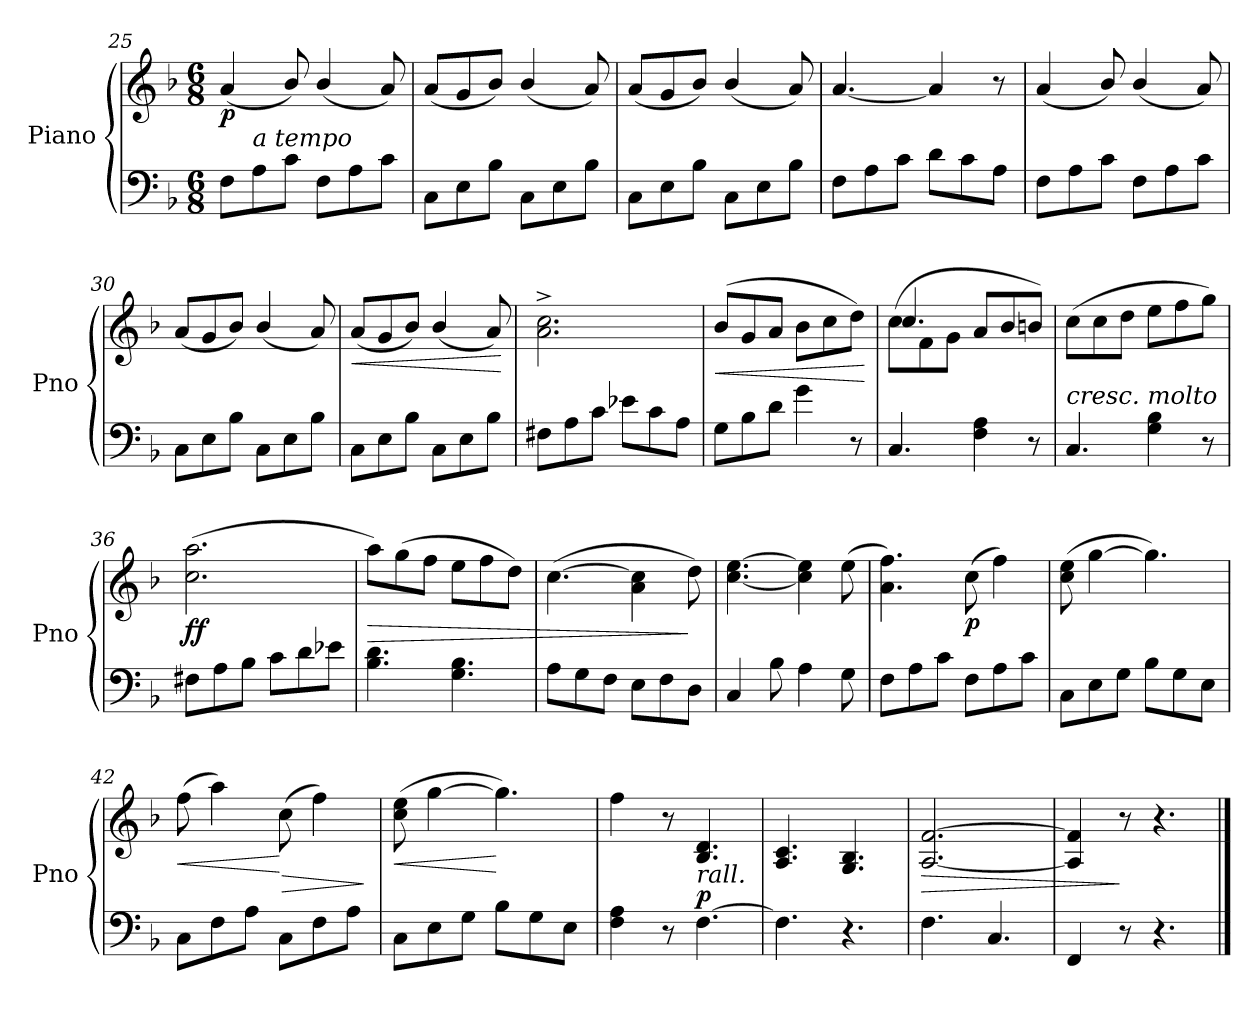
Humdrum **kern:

**kern	**kern	**dynam
*part1	*part1	*part1
*staff2	*staff1	*staff1/2
*I"Piano	*	*
*I'Pno	*	*
!!LO:LB:g=z
*clefF4	*clefG2	*
*k[b-]	*k[b-]	*
*F:	*F:	*
*M6/8	*M6/8	*
=25	=25	=25
!	!	!LO:DY:b
8F\L	(<4a/	p
!LO:TX:a:i:t=a tempo	!	!
8A\	.	.
8c\J	8b-/)	.
8F\L	(<4b-/	.
8A\	.	.
8c\J	8a/)	.
=26	=26	=26
8C\L	(<8a/L	.
8E\	8g/	.
8B-\J	8b-/J)	.
8C\L	(<4b-/	.
8E\	.	.
8B-\J	8a/)	.
=27	=27	=27
8C\L	(<8a/L	.
8E\	8g/	.
8B-\J	8b-/J)	.
8C\L	(<4b-/	.
8E\	.	.
8B-\J	8a/)	.
=28	=28	=28
8F\L	[4.a/	.
8A\	.	.
8c\J	.	.
8d\L	4a/]	.
8c\	.	.
8A\J	8r	.
=29	=29	=29
8F\L	(<4a/	.
8A\	.	.
8c\J	8b-/)	.
8F\L	(<4b-/	.
8A\	.	.
8c\J	8a/)	.
!!LO:LB:g=z
=30	=30	=30
8C\L	(<8a/L	.
8E\	8g/	.
8B-\J	8b-/J)	.
8C\L	(<4b-/	.
8E\	.	.
8B-\J	8a/)	.
=31	=31	=31
!	!	!LO:HP:b
8C\L	(<8a/L	<
8E\	8g/	.
8B-\J	8b-/J)	.
8C\L	(<4b-/	.
8E\	.	.
8B-\J	8a/)	.
.	.	[
=32	=32	=32
8F#X\L	2.a\^ 2.cc\^	.
8A\	.	.
8c\J	.	.
8e-X\L	.	.
8c\	.	.
8A\J	.	.
=33	=33	=33
!	!	!LO:HP:b
8G\L	(>8b-/L	<
8B-\	8g/	.
8d\J	8a/J	.
4g\	8b-\L	.
.	8cc\	.
8r	8dd\J)	.
.	.	[
!!LO:LB:g=z
=34	=34	=34
*	*^	*
!	!LO:N:head=solid	!LO:N:head=solid	!
4.C/	(<8cc\L	4.cc/	.
.	8f\	.	.
.	8g\J	.	.
4F\ 4A\	8a/L	8ryy	.
.	8b-/	4ryy	.
8r	8bn/J)	.	.
*	*v	*v	*
=35	=35	=35
!LO:TX:a:i:t=cresc. molto	!	!
4.C/	(>8cc\L	.
.	8cc\	.
.	8dd\J	.
4G\ 4B-\	8ee\L	.
.	8ff\	.
8r	8gg\J)	.
=36	=36	=36
!	!	!LO:DY:b
8F#X\L	(>2.cc\ 2.aa\	ff
8A\	.	.
8B-\J	.	.
8c\L	.	.
8d\	.	.
8e-X\J	.	.
=37	=37	=37
!	!	!LO:HP:b
4.B-\ 4.d\	8aa\L)	>
.	(>8gg\	.
.	8ff\J	.
4.G\ 4.B-\	8ee\L	.
.	8ff\	.
.	8dd\J)	.
!!LO:LB:g=z
=38	=38	=38
8A\L	(>[4.cc\	.
8G\	.	.
8F\J	.	.
8E\L	4a\ 4cc\]	.
8F\	.	.
8D\J	8dd\)	]
=39	=39	=39
4C/	[4.cc\ [4.ee\	.
8B-\	.	.
4A\	4cc\] 4ee\]	.
8G\	(>8ee\	.
=40	=40	=40
8F\L	4.a\ 4.ff\)	.
8A\	.	.
8c\J	.	.
!	!	!LO:DY:b
8F\L	(>8cc\	p
8A\	4ff\)	.
8c\J	.	.
=41	=41	=41
8C\L	(>8cc\ 8ee\	.
8E\	[4gg\	.
8G\J	.	.
8B-\L	4.gg\])	.
8G\	.	.
8E\J	.	.
!!LO:PB:g=z
=42	=42	=42
!	!	!LO:HP:b
8C\L	(>8ff\	<
8F\	4aa\)	.
8A\J	.	.
!	!	!LO:HP:n=1:b
8C\L	(>8cc\	[ >
8F\	4ff\)	.
8A\J	.	.
.	.	]
=43	=43	=43
!	!	!LO:HP:b
8C\L	(>8cc\ 8ee\	<
8E\	[4gg\	.
8G\J	.	.
8B-\L	4.gg\])	[
8G\	.	.
8E\J	.	.
=44	=44	=44
4F\ 4A\	4ff\	.
8r	8r	.
!LO:TX:a:i:t=rall.	!	!
!	!	!LO:DY:a=2
[4.F\	4.B-/ 4.d/	p
=45	=45	=45
4.F\]	4.A/ 4.c/	.
4.r	4.G/ 4.B-/	.
=46	=46	=46
!	!	!LO:HP:b
4.F\	[2.A/ [2.f/	>
4.C/	.	.
=47	=47	=47
4FF/	4A/] 4f/]	.
8r	8r	]
4.r	4.r	.
==	==	==
*-	*-	*-
